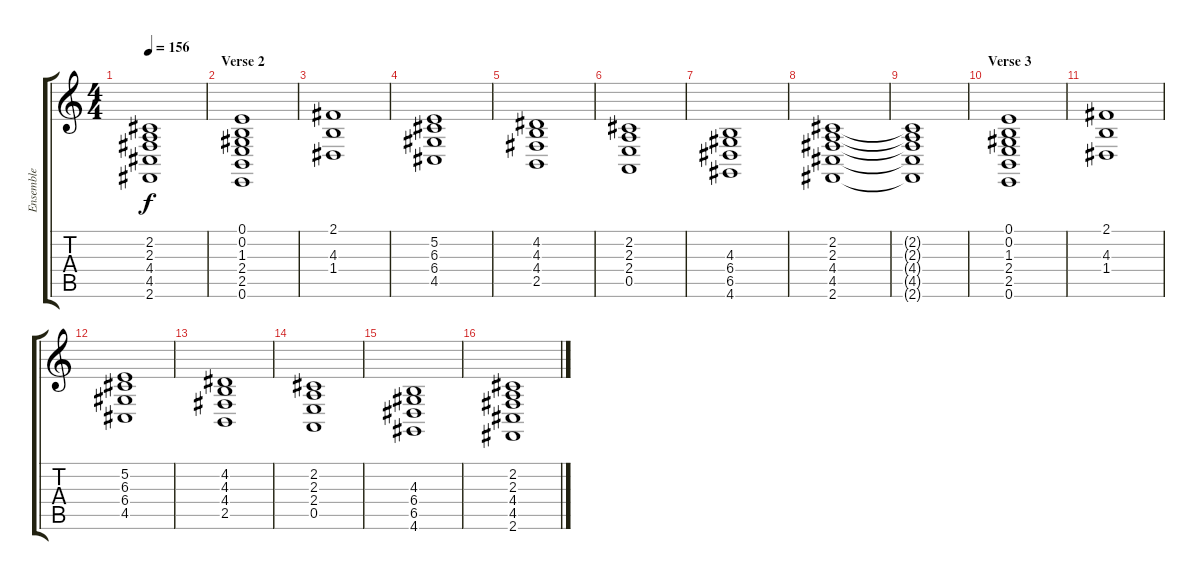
\track ("Ensemble" "Ensemble") {instrument stringensemble1}
\staff {score tabs}
\tuning (E4 B3 G3 D3 A2 E2) {hide}
\ts (4 4)
\tempo 156
\clef g2
\ks c
(2.2{t} 2.3{t} 4.4{t} 4.5{t} 2.6{t}).1{dy f} |
\section ("" "Verse 2")
(0.1 0.2 1.3 2.4 2.5 0.6).1 |
(2.1 4.3 1.4).1 |
(5.2 6.3 6.4 4.5).1 |
(4.2 4.3 4.4 2.5).1 |
(2.2 2.3 2.4 0.5).1 |
(4.3 6.4 6.5 4.6).1 |
(2.2 2.3 4.4 4.5 2.6).1 |
(2.2{t} 2.3{t} 4.4{t} 4.5{t} 2.6{t}).1 |
\section ("" "Verse 3")
(0.1 0.2 1.3 2.4 2.5 0.6).1 |
(2.1 4.3 1.4).1 |
(5.2 6.3 6.4 4.5).1 |
(4.2 4.3 4.4 2.5).1 |
(2.2 2.3 2.4 0.5).1 |
(4.3 6.4 6.5 4.6).1 |
(2.2 2.3 4.4 4.5 2.6).1
